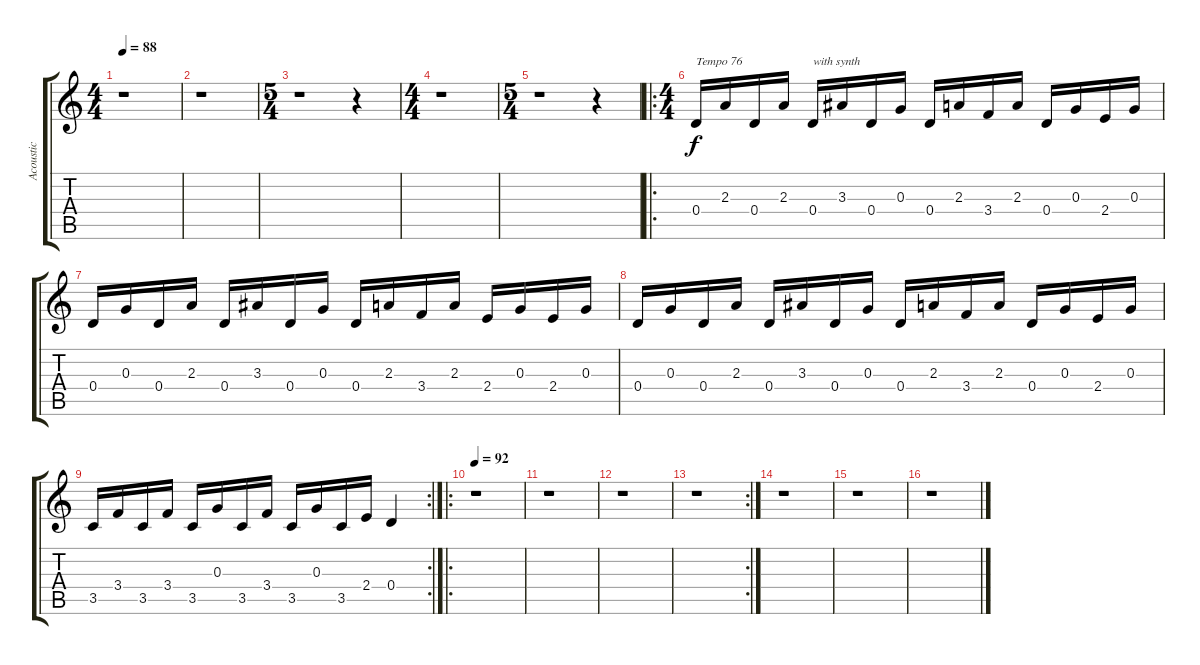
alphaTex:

\track ("Acoustic" "Acoustic") {instrument acousticguitarnylon}
\staff {score tabs}
\tuning (E4 B3 G3 D3 A2 E2) {hide}
\ts (4 4)
\tempo 88
\clef g2
\ks c
r.1{dy f instrument acousticguitarnylon} |
r.1 |
\ts (5 4)
r.1 r.4 |
\ts (4 4)
r.1 |
\ts (5 4)
r.1 r.4 |
\ro
\ts (4 4)
0.4.16{txt "Tempo 76"} 2.3.16 0.4.16 2.3.16 0.4.16{txt "with synth"} 3.3.16 0.4.16 0.3.16 0.4.16 2.3.16 3.4.16 2.3.16 0.4.16 0.3.16 2.4.16 0.3.16 |
0.4.16 0.3.16 0.4.16 2.3.16 0.4.16 3.3.16 0.4.16 0.3.16 0.4.16 2.3.16 3.4.16 2.3.16 2.4.16 0.3.16 2.4.16 0.3.16 |
0.4.16 0.3.16 0.4.16 2.3.16 0.4.16 3.3.16 0.4.16 0.3.16 0.4.16 2.3.16 3.4.16 2.3.16 0.4.16 0.3.16 2.4.16 0.3.16 |
\rc 2
3.5.16 3.4.16 3.5.16 3.4.16 3.5.16 0.3.16 3.5.16 3.4.16 3.5.16 0.3.16 3.5.16 2.4.16 0.4.4 |
\ro
\tempo 92
r.1 |
r.1 |
r.1 |
\rc 2
r.1 |
r.1 |
r.1 |
r.1
